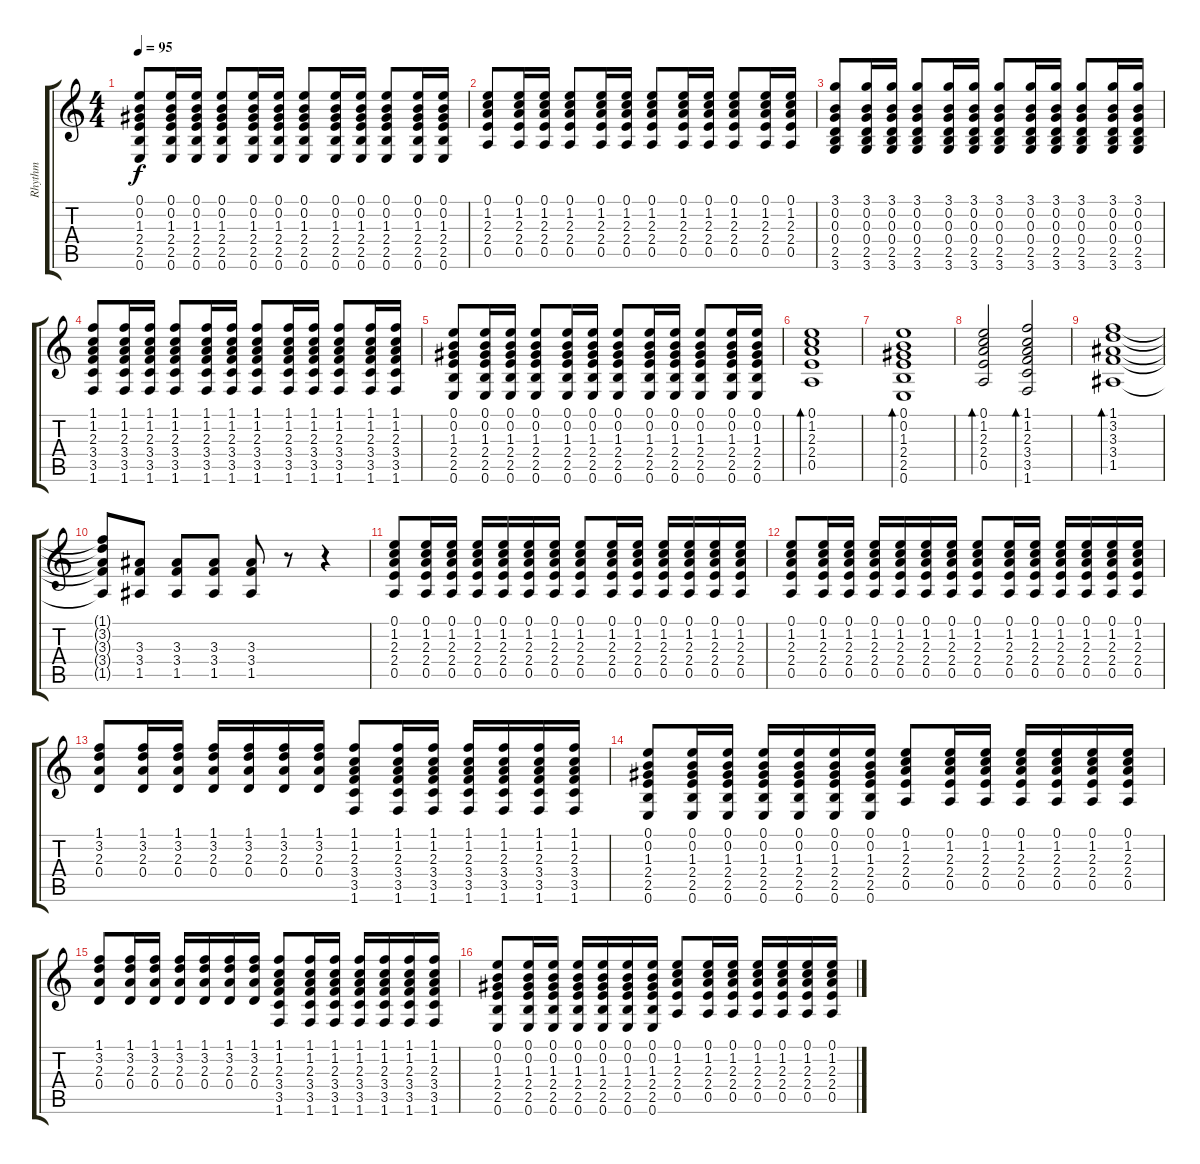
\track ("Rhythm" "Rhythm") {instrument acousticguitarsteel}
\staff {score tabs}
\tuning (E4 B3 G3 D3 A2 E2) {hide}
\ts (4 4)
\tempo 95
\clef g2
\ks c
(0.1 0.2 1.3 2.4 2.5 0.6).8{dy f} (0.1 0.2 1.3 2.4 2.5 0.6).16 (0.1 0.2 1.3 2.4 2.5 0.6).16 (0.1 0.2 1.3 2.4 2.5 0.6).8 (0.1 0.2 1.3 2.4 2.5 0.6).16 (0.1 0.2 1.3 2.4 2.5 0.6).16 (0.1 0.2 1.3 2.4 2.5 0.6).8 (0.1 0.2 1.3 2.4 2.5 0.6).16 (0.1 0.2 1.3 2.4 2.5 0.6).16 (0.1 0.2 1.3 2.4 2.5 0.6).8 (0.1 0.2 1.3 2.4 2.5 0.6).16 (0.1 0.2 1.3 2.4 2.5 0.6).16 |
(0.1 1.2 2.3 2.4 0.5).8 (0.1 1.2 2.3 2.4 0.5).16 (0.1 1.2 2.3 2.4 0.5).16 (0.1 1.2 2.3 2.4 0.5).8 (0.1 1.2 2.3 2.4 0.5).16 (0.1 1.2 2.3 2.4 0.5).16 (0.1 1.2 2.3 2.4 0.5).8 (0.1 1.2 2.3 2.4 0.5).16 (0.1 1.2 2.3 2.4 0.5).16 (0.1 1.2 2.3 2.4 0.5).8 (0.1 1.2 2.3 2.4 0.5).16 (0.1 1.2 2.3 2.4 0.5).16 |
(3.1 0.2 0.3 0.4 2.5 3.6).8 (3.1 0.2 0.3 0.4 2.5 3.6).16 (3.1 0.2 0.3 0.4 2.5 3.6).16 (3.1 0.2 0.3 0.4 2.5 3.6).8 (3.1 0.2 0.3 0.4 2.5 3.6).16 (3.1 0.2 0.3 0.4 2.5 3.6).16 (3.1 0.2 0.3 0.4 2.5 3.6).8 (3.1 0.2 0.3 0.4 2.5 3.6).16 (3.1 0.2 0.3 0.4 2.5 3.6).16 (3.1 0.2 0.3 0.4 2.5 3.6).8 (3.1 0.2 0.3 0.4 2.5 3.6).16 (3.1 0.2 0.3 0.4 2.5 3.6).16 |
(1.1 1.2 2.3 3.4 3.5 1.6).8 (1.1 1.2 2.3 3.4 3.5 1.6).16 (1.1 1.2 2.3 3.4 3.5 1.6).16 (1.1 1.2 2.3 3.4 3.5 1.6).8 (1.1 1.2 2.3 3.4 3.5 1.6).16 (1.1 1.2 2.3 3.4 3.5 1.6).16 (1.1 1.2 2.3 3.4 3.5 1.6).8 (1.1 1.2 2.3 3.4 3.5 1.6).16 (1.1 1.2 2.3 3.4 3.5 1.6).16 (1.1 1.2 2.3 3.4 3.5 1.6).8 (1.1 1.2 2.3 3.4 3.5 1.6).16 (1.1 1.2 2.3 3.4 3.5 1.6).16 |
(0.1 0.2 1.3 2.4 2.5 0.6).8 (0.1 0.2 1.3 2.4 2.5 0.6).16 (0.1 0.2 1.3 2.4 2.5 0.6).16 (0.1 0.2 1.3 2.4 2.5 0.6).8 (0.1 0.2 1.3 2.4 2.5 0.6).16 (0.1 0.2 1.3 2.4 2.5 0.6).16 (0.1 0.2 1.3 2.4 2.5 0.6).8 (0.1 0.2 1.3 2.4 2.5 0.6).16 (0.1 0.2 1.3 2.4 2.5 0.6).16 (0.1 0.2 1.3 2.4 2.5 0.6).8 (0.1 0.2 1.3 2.4 2.5 0.6).16 (0.1 0.2 1.3 2.4 2.5 0.6).16 |
(0.1 1.2 2.3 2.4 0.5).1{bd 60} |
(0.1 0.2 1.3 2.4 2.5 0.6).1{bd 60} |
(0.1 1.2 2.3 2.4 0.5).2{bd 60} (1.1 1.2 2.3 3.4 3.5 1.6).2{bd 60} |
(1.1 3.2 3.3 3.4 1.5).1{bd 120} |
(1.1{t} 3.2{t} 3.3{t} 3.4{t} 1.5{t}).8 (3.3 3.4 1.5).8 (3.3 3.4 1.5).8 (3.3 3.4 1.5).8 (3.3 3.4 1.5).8 r.8 r.4 |
(0.1 1.2 2.3 2.4 0.5).8 (0.1 1.2 2.3 2.4 0.5).16 (0.1 1.2 2.3 2.4 0.5).16 (0.1 1.2 2.3 2.4 0.5).16 (0.1 1.2 2.3 2.4 0.5).16 (0.1 1.2 2.3 2.4 0.5).16 (0.1 1.2 2.3 2.4 0.5).16 (0.1 1.2 2.3 2.4 0.5).8 (0.1 1.2 2.3 2.4 0.5).16 (0.1 1.2 2.3 2.4 0.5).16 (0.1 1.2 2.3 2.4 0.5).16 (0.1 1.2 2.3 2.4 0.5).16 (0.1 1.2 2.3 2.4 0.5).16 (0.1 1.2 2.3 2.4 0.5).16 |
(0.1 1.2 2.3 2.4 0.5).8 (0.1 1.2 2.3 2.4 0.5).16 (0.1 1.2 2.3 2.4 0.5).16 (0.1 1.2 2.3 2.4 0.5).16 (0.1 1.2 2.3 2.4 0.5).16 (0.1 1.2 2.3 2.4 0.5).16 (0.1 1.2 2.3 2.4 0.5).16 (0.1 1.2 2.3 2.4 0.5).8 (0.1 1.2 2.3 2.4 0.5).16 (0.1 1.2 2.3 2.4 0.5).16 (0.1 1.2 2.3 2.4 0.5).16 (0.1 1.2 2.3 2.4 0.5).16 (0.1 1.2 2.3 2.4 0.5).16 (0.1 1.2 2.3 2.4 0.5).16 |
(1.1 3.2 2.3 0.4).8 (1.1 3.2 2.3 0.4).16 (1.1 3.2 2.3 0.4).16 (1.1 3.2 2.3 0.4).16 (1.1 3.2 2.3 0.4).16 (1.1 3.2 2.3 0.4).16 (1.1 3.2 2.3 0.4).16 (1.1 1.2 2.3 3.4 3.5 1.6).8 (1.1 1.2 2.3 3.4 3.5 1.6).16 (1.1 1.2 2.3 3.4 3.5 1.6).16 (1.1 1.2 2.3 3.4 3.5 1.6).16 (1.1 1.2 2.3 3.4 3.5 1.6).16 (1.1 1.2 2.3 3.4 3.5 1.6).16 (1.1 1.2 2.3 3.4 3.5 1.6).16 |
(0.1 0.2 1.3 2.4 2.5 0.6).8 (0.1 0.2 1.3 2.4 2.5 0.6).16 (0.1 0.2 1.3 2.4 2.5 0.6).16 (0.1 0.2 1.3 2.4 2.5 0.6).16 (0.1 0.2 1.3 2.4 2.5 0.6).16 (0.1 0.2 1.3 2.4 2.5 0.6).16 (0.1 0.2 1.3 2.4 2.5 0.6).16 (0.1 1.2 2.3 2.4 0.5).8 (0.1 1.2 2.3 2.4 0.5).16 (0.1 1.2 2.3 2.4 0.5).16 (0.1 1.2 2.3 2.4 0.5).16 (0.1 1.2 2.3 2.4 0.5).16 (0.1 1.2 2.3 2.4 0.5).16 (0.1 1.2 2.3 2.4 0.5).16 |
(1.1 3.2 2.3 0.4).8 (1.1 3.2 2.3 0.4).16 (1.1 3.2 2.3 0.4).16 (1.1 3.2 2.3 0.4).16 (1.1 3.2 2.3 0.4).16 (1.1 3.2 2.3 0.4).16 (1.1 3.2 2.3 0.4).16 (1.1 1.2 2.3 3.4 3.5 1.6).8 (1.1 1.2 2.3 3.4 3.5 1.6).16 (1.1 1.2 2.3 3.4 3.5 1.6).16 (1.1 1.2 2.3 3.4 3.5 1.6).16 (1.1 1.2 2.3 3.4 3.5 1.6).16 (1.1 1.2 2.3 3.4 3.5 1.6).16 (1.1 1.2 2.3 3.4 3.5 1.6).16 |
(0.1 0.2 1.3 2.4 2.5 0.6).8 (0.1 0.2 1.3 2.4 2.5 0.6).16 (0.1 0.2 1.3 2.4 2.5 0.6).16 (0.1 0.2 1.3 2.4 2.5 0.6).16 (0.1 0.2 1.3 2.4 2.5 0.6).16 (0.1 0.2 1.3 2.4 2.5 0.6).16 (0.1 0.2 1.3 2.4 2.5 0.6).16 (0.1 1.2 2.3 2.4 0.5).8 (0.1 1.2 2.3 2.4 0.5).16 (0.1 1.2 2.3 2.4 0.5).16 (0.1 1.2 2.3 2.4 0.5).16 (0.1 1.2 2.3 2.4 0.5).16 (0.1 1.2 2.3 2.4 0.5).16 (0.1 1.2 2.3 2.4 0.5).16
